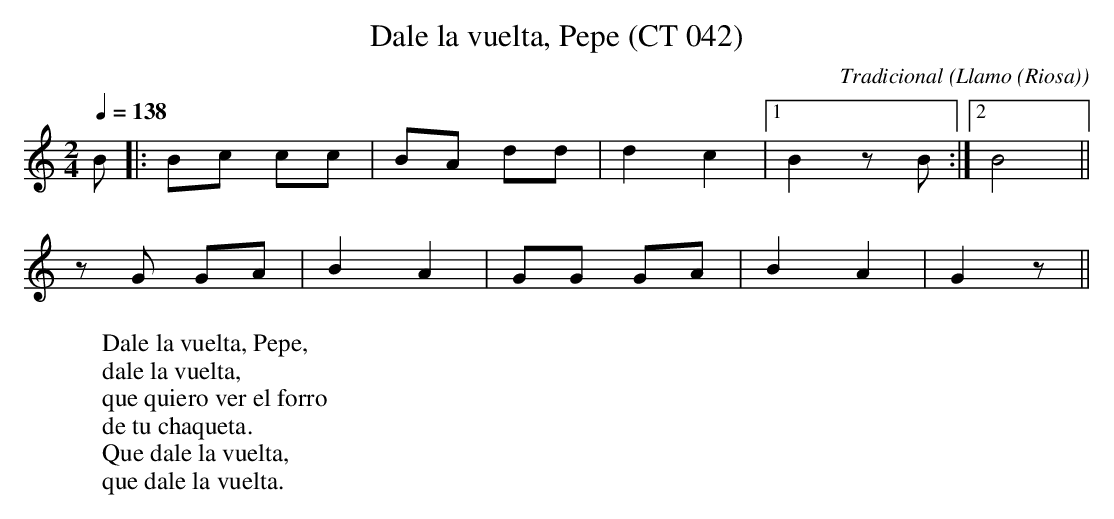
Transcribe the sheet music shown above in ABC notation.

X:1
T:Dale la vuelta, Pepe (CT 042)
C:Tradicional
O:Llamo (Riosa)
M:2/4
L:1/8
Q:1/4=138
K:C
B|:Bc cc|BA dd|d2 c2|[1 B2 zB:|[2 B4||
zG GA|B2 A2|GG GA|B2 A2|G2z||
W:Dale la vuelta, Pepe,
W:dale la vuelta,
W:que quiero ver el forro
W:de tu chaqueta.
W:Que dale la vuelta,
W:que dale la vuelta.
W:
